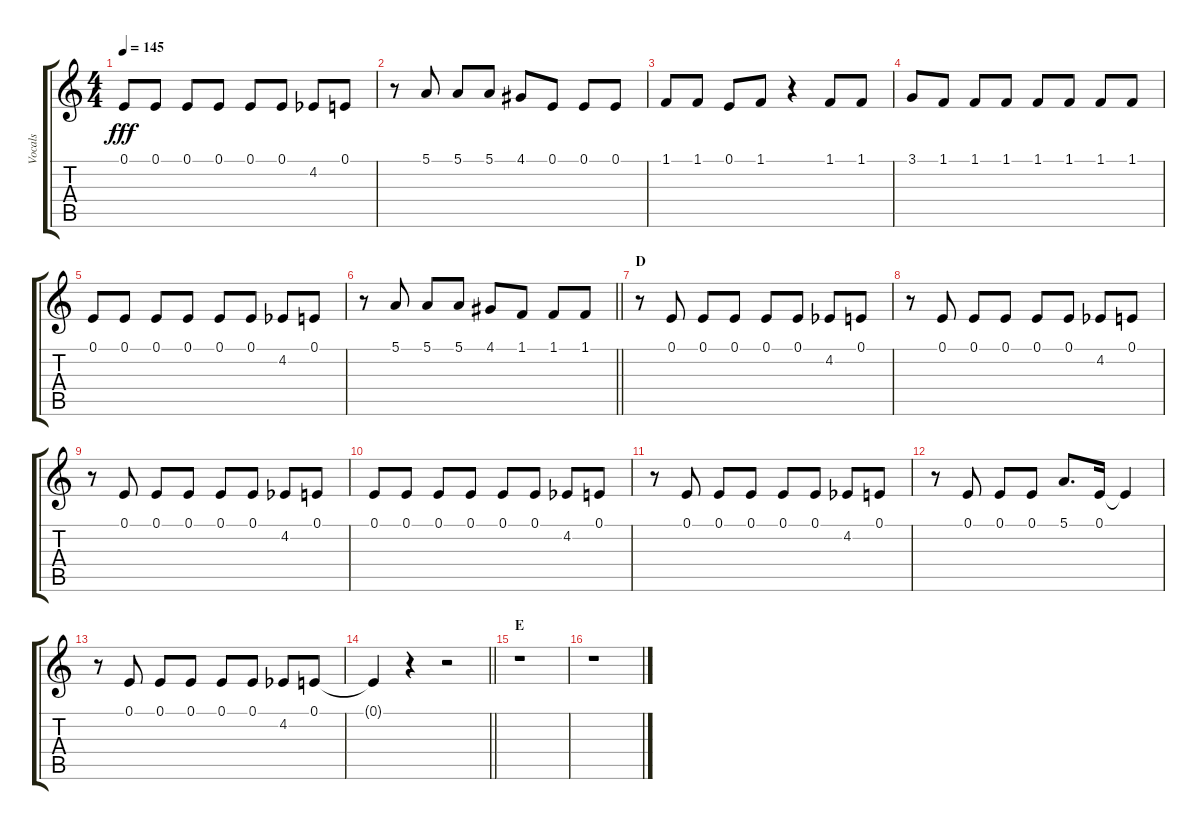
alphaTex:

\track ("Vocals" "Vocals") {instrument voiceoohs}
\staff {score tabs}
\tuning (E4 B3 G3 D3 A2 E2) {hide}
\ts (4 4)
\tempo 145
\clef g2
\ks c
0.1.8{dy fff} 0.1.8 0.1.8 0.1.8 0.1.8 0.1.8 4.2{acc b}.8 0.1.8 |
r.8 5.1.8 5.1.8 5.1.8 4.1.8 0.1.8 0.1.8 0.1.8 |
1.1.8 1.1.8 0.1.8 1.1.8 r.4 1.1.8 1.1.8 |
3.1.8 1.1.8 1.1.8 1.1.8 1.1.8 1.1.8 1.1.8 1.1.8 |
0.1.8 0.1.8 0.1.8 0.1.8 0.1.8 0.1.8 4.2{acc b}.8 0.1.8 |
\barLineRight lightlight
r.8 5.1.8 5.1.8 5.1.8 4.1.8 1.1.8 1.1.8 1.1.8 |
\section ("" "D")
r.8 0.1.8 0.1.8 0.1.8 0.1.8 0.1.8 4.2{acc b}.8 0.1.8 |
r.8 0.1.8 0.1.8 0.1.8 0.1.8 0.1.8 4.2{acc b}.8 0.1.8 |
r.8 0.1.8 0.1.8 0.1.8 0.1.8 0.1.8 4.2{acc b}.8 0.1.8 |
0.1.8 0.1.8 0.1.8 0.1.8 0.1.8 0.1.8 4.2{acc b}.8 0.1.8 |
r.8 0.1.8 0.1.8 0.1.8 0.1.8 0.1.8 4.2{acc b}.8 0.1.8 |
r.8 0.1.8 0.1.8 0.1.8 5.1.8{d} 0.1.16 0.1{t}.4 |
r.8 0.1.8 0.1.8 0.1.8 0.1.8 0.1.8 4.2{acc b}.8 0.1.8 |
\barLineRight lightlight
0.1{t}.4 r.4 r.2 |
\section ("" "E")
r.1 |
r.1
